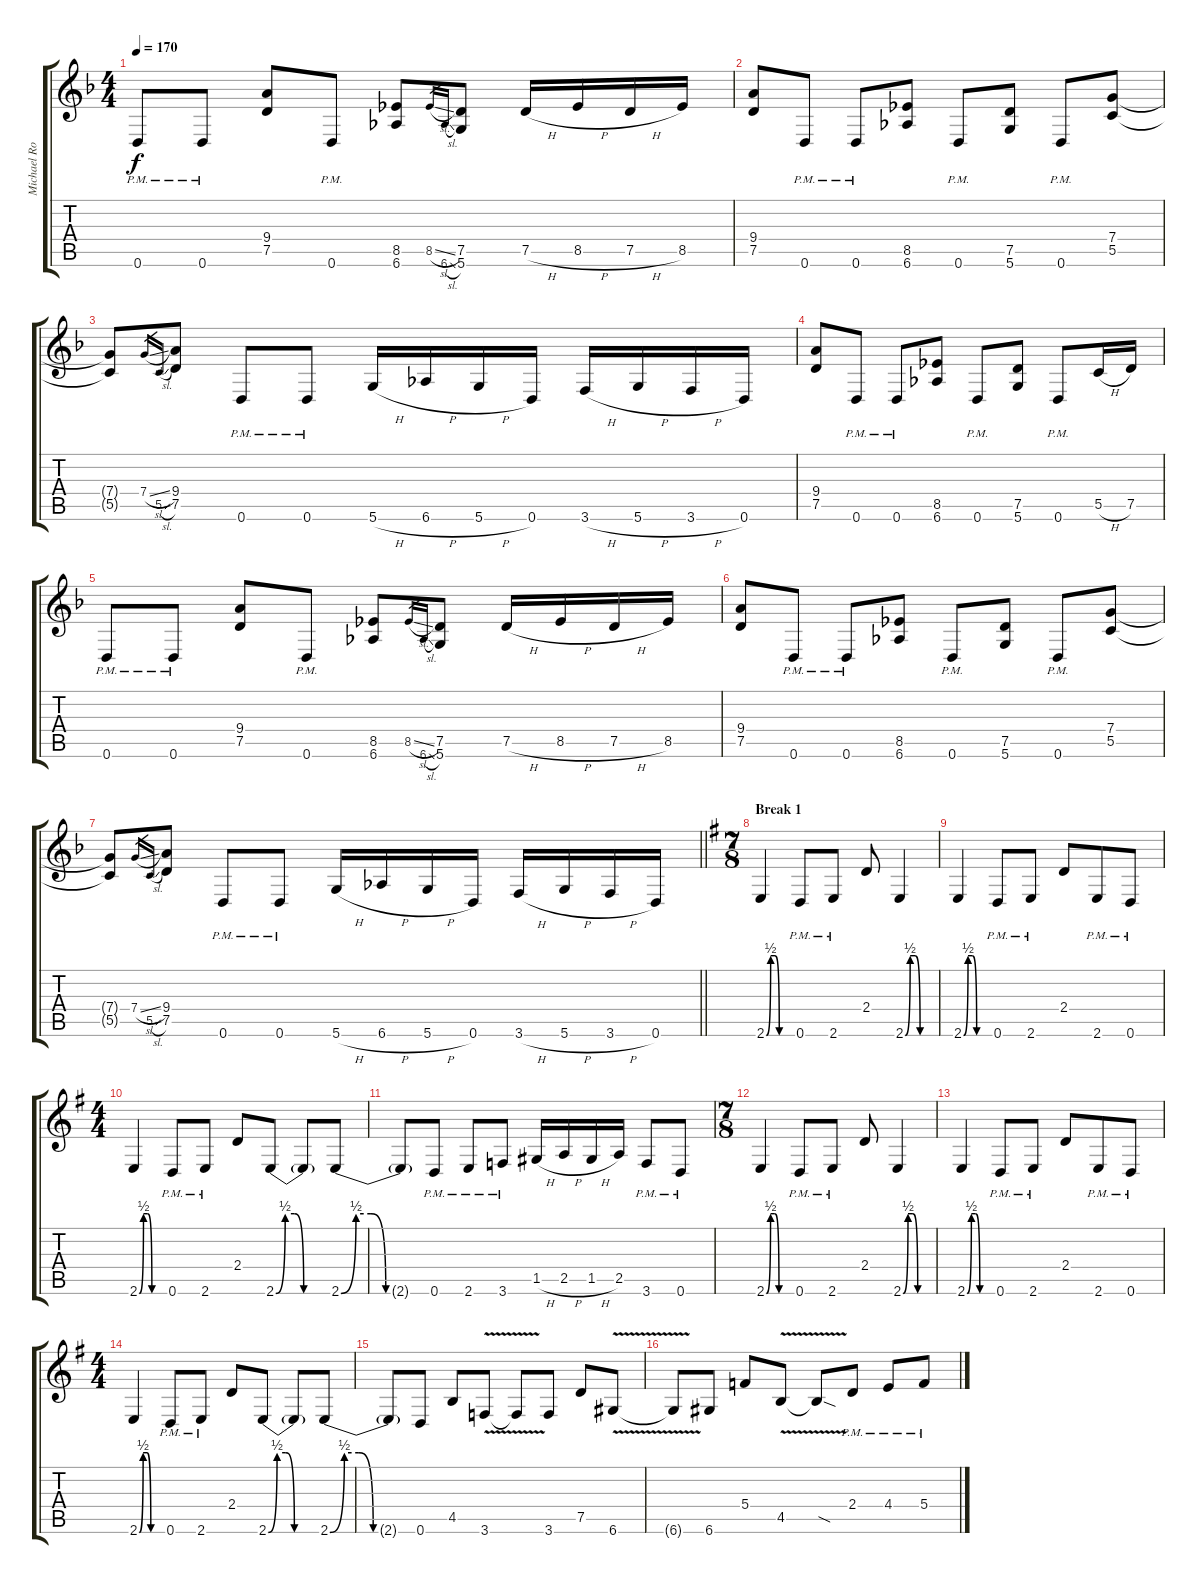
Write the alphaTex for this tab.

\track ("Michael Romeo Gtr. L" "Michael Ro") {instrument distortionguitar}
\staff {score tabs}
\tuning (D4 A3 F3 C3 G2 D2) {hide}
\ts (4 4)
\tempo 170
\clef g2
\ks dminor
0.6{pm}.8{dy f} 0.6{pm}.8 (9.4 7.5).8 0.6{pm}.8 (8.5 6.6).8 8.5{sl}.16{gr} 6.6{sl}.16{gr} (7.5 5.6).8 7.5{h}.16 8.5{h}.16 7.5{h}.16 8.5.16 |
(9.4 7.5).8 0.6{pm}.8 0.6{pm}.8 (8.5 6.6).8 0.6{pm}.8 (7.5 5.6).8 0.6{pm}.8 (7.4 5.5).8 |
(7.4{t} 5.5{t}).8 7.4{sl}.16{gr} 5.5{sl}.16{gr} (9.4 7.5).8 0.6{pm}.8 0.6{pm}.8 5.6{h}.16 6.6{h}.16 5.6{h}.16 0.6.16 3.6{h}.16 5.6{h}.16 3.6{h}.16 0.6.16 |
(9.4 7.5).8 0.6{pm}.8 0.6{pm}.8 (8.5 6.6).8 0.6{pm}.8 (7.5 5.6).8 0.6{pm}.8 5.5{h}.16 7.5.16 |
0.6{pm}.8 0.6{pm}.8 (9.4 7.5).8 0.6{pm}.8 (8.5 6.6).8 8.5{sl}.16{gr} 6.6{sl}.16{gr} (7.5 5.6).8 7.5{h}.16 8.5{h}.16 7.5{h}.16 8.5.16 |
(9.4 7.5).8 0.6{pm}.8 0.6{pm}.8 (8.5 6.6).8 0.6{pm}.8 (7.5 5.6).8 0.6{pm}.8 (7.4 5.5).8 |
\barLineRight lightlight
(7.4{t} 5.5{t}).8 7.4{sl}.16{gr} 5.5{sl}.16{gr} (9.4 7.5).8 0.6{pm}.8 0.6{pm}.8 5.6{h}.16 6.6{h}.16 5.6{h}.16 0.6.16 3.6{h}.16 5.6{h}.16 3.6{h}.16 0.6.16 |
\ts (7 8)
\section ("" "Break 1")
\ks eminor
2.6{be (custom 0 0 10 2 20 2 30 0 60 0)}.4 0.6{pm}.8 2.6{pm}.8 2.4.8 2.6{be (custom 0 0 10 2 20 2 30 0 60 0)}.4 |
2.6{be (custom 0 0 10 2 20 2 30 0 60 0)}.4 0.6{pm}.8 2.6{pm}.8 2.4.8 2.6{pm}.8 0.6{pm}.8 |
\ts (4 4)
2.6{be (custom 0 0 10 2 20 2 30 0 60 0)}.4 0.6{pm}.8 2.6{pm}.8 2.4.8 2.6{be (custom 0 0 10 2 20 2 30 0 60 0)}.8 2.6{t}.8 2.6{be (custom 0 0 10 2 20 2 30 0 60 0)}.8 |
2.6{t}.8 0.6{pm}.8 2.6{pm}.8 3.6{pm}.8 1.5{h}.16 2.5{h}.16 1.5{h}.16 2.5.16 3.6{pm}.8 0.6{pm}.8 |
\ts (7 8)
2.6{be (custom 0 0 10 2 20 2 30 0 60 0)}.4 0.6{pm}.8 2.6{pm}.8 2.4.8 2.6{be (custom 0 0 10 2 20 2 30 0 60 0)}.4 |
2.6{be (custom 0 0 10 2 20 2 30 0 60 0)}.4 0.6{pm}.8 2.6{pm}.8 2.4.8 2.6{pm}.8 0.6{pm}.8 |
\ts (4 4)
2.6{be (custom 0 0 10 2 20 2 30 0 60 0)}.4 0.6{pm}.8 2.6{pm}.8 2.4.8 2.6{be (custom 0 0 10 2 20 2 30 0 60 0)}.8 2.6{t}.8 2.6{be (custom 0 0 10 2 20 2 30 0 60 0)}.8 |
2.6{t}.8 0.6.8 4.5.8 3.6{v}.8 3.6{t}.8 3.6.8 7.5.8 6.6{v}.8 |
6.6{t}.8 6.6.8 5.4.8 4.5{v}.8 4.5{sod t}.8 2.4{pm}.8 4.4{pm}.8 5.4{pm}.8
